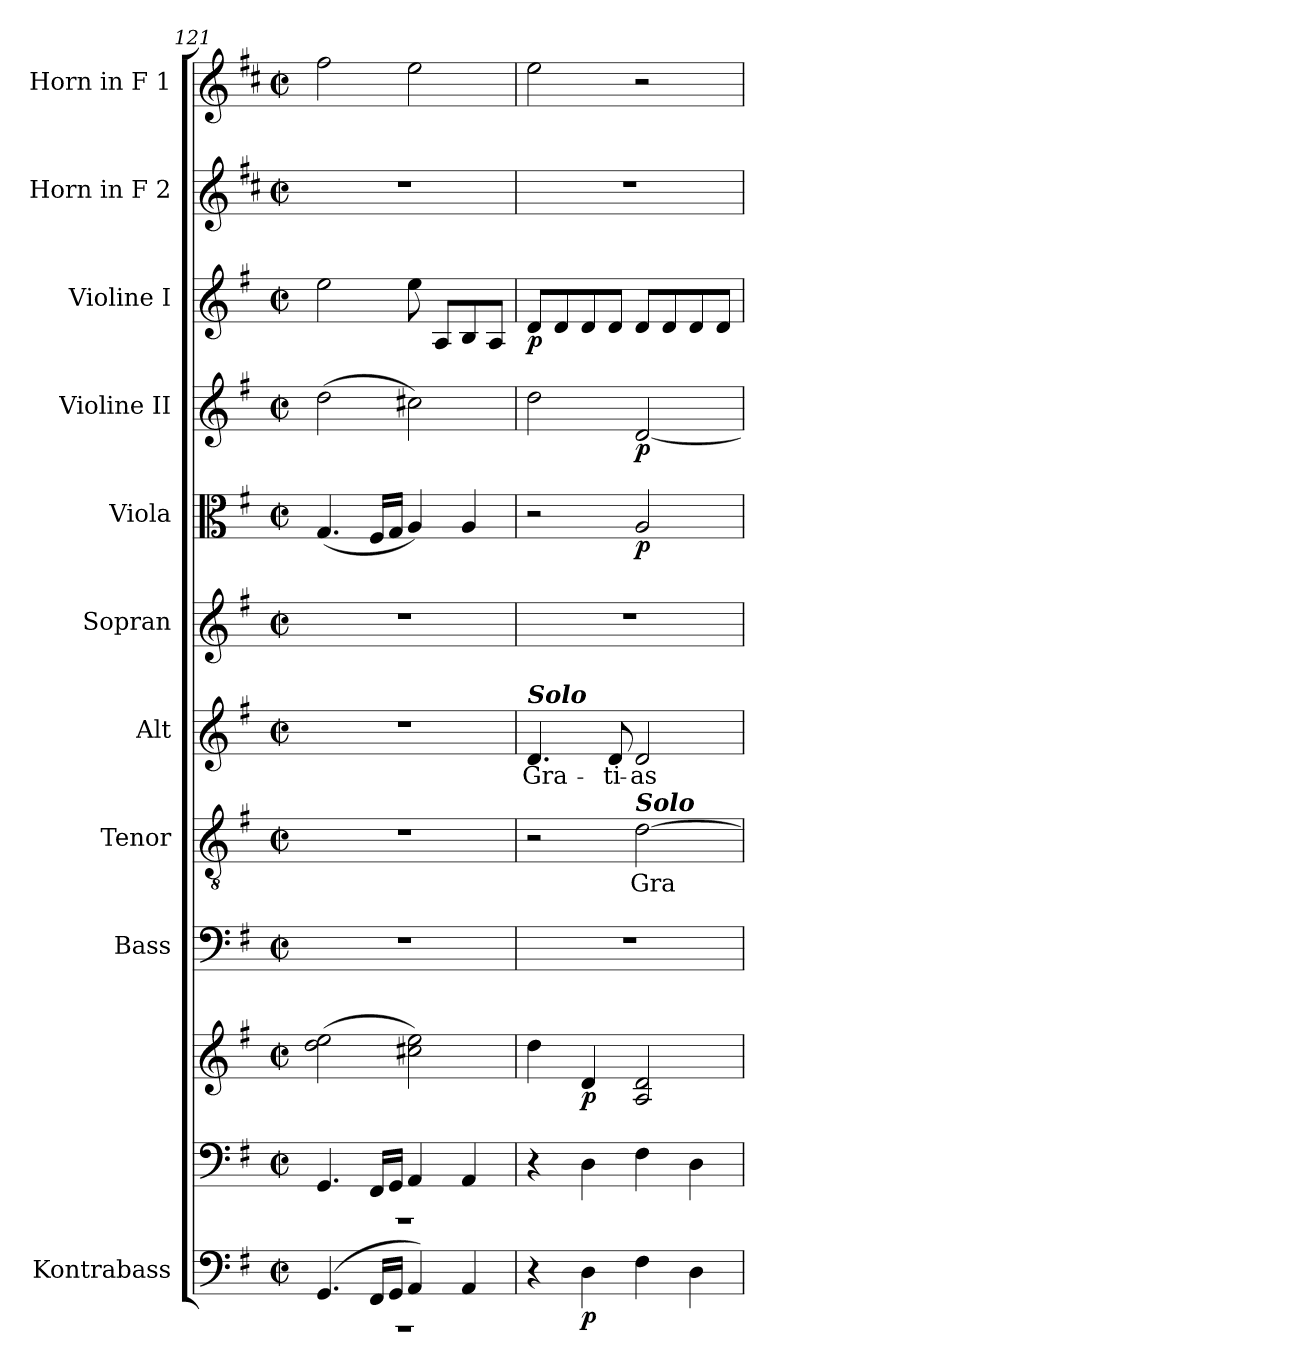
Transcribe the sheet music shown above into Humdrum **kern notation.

**kern	**dynam	**kern	**kern	**dynam	**kern	**kern	**text	**kern	**text	**kern	**kern	**dynam	**kern	**dynam	**kern	**dynam	**kern	**kern
*part11	*part11	*part10	*part10	*part10	*part9	*part8	*part8	*part7	*part7	*part6	*part5	*part5	*part4	*part4	*part3	*part3	*part2	*part1
*staff12	*staff12	*staff11	*staff10	*staff10/11	*staff9	*staff8	*staff8	*staff7	*staff7	*staff6	*staff5	*staff5	*staff4	*staff4	*staff3	*staff3	*staff2	*staff1
*I"Kontrabass	*	*	*	*	*I"Bass	*I"Tenor	*	*I"Alt	*	*I"Sopran	*I"Viola	*	*I"Violine II	*	*I"Violine I	*	*I"Horn in F 2	*I"Horn in F 1
*I'Kb.	*	*	*	*	*I'B.	*I'T.	*	*I'A.	*	*I'S.	*I'Vla.	*	*I'Vl. II	*	*I'Vl. I	*	*	*
*clefF4	*	*clefF4	*clefG2	*	*clefF4	*clefGv2	*	*clefG2	*	*clefG2	*clefC3	*	*clefG2	*	*clefG2	*	*clefG2	*clefG2
*ITrd7c12	*	*	*	*	*	*	*	*	*	*	*	*	*	*	*	*	*ITrd4c7	*ITrd4c7
*k[f#]	*	*k[f#]	*k[f#]	*	*k[f#]	*k[f#]	*	*k[f#]	*	*k[f#]	*k[f#]	*	*k[f#]	*	*k[f#]	*	*k[f#]	*k[f#]
*G:	*	*G:	*G:	*	*G:	*G:	*	*G:	*	*G:	*G:	*	*G:	*	*G:	*	*G:	*G:
*M2/2	*	*M2/2	*M2/2	*	*M2/2	*M2/2	*	*M2/2	*	*M2/2	*M2/2	*	*M2/2	*	*M2/2	*	*M2/2	*M2/2
*met(c|)	*	*met(c|)	*met(c|)	*	*met(c|)	*met(c|)	*	*met(c|)	*	*met(c|)	*met(c|)	*	*met(c|)	*	*met(c|)	*	*met(c|)	*met(c|)
=121	=121	=121	=121	=121	=121	=121	=121	=121	=121	=121	=121	=121	=121	=121	=121	=121	=121	=121
*^	*	*^	*	*	*	*	*	*	*	*	*	*	*	*	*	*	*	*
(4.GGG/	1rBBB	.	4.GG/	1rBBB	(>2dd\ 2ee\	.	1r	1r	.	1r	.	1r	(<4.G/	.	(>2dd\	.	2ee\	.	1r	2b\
16FFF#/LL	.	.	16FF#/LL	.	.	.	.	.	.	.	.	.	16F#/LL	.	.	.	.	.	.	.
16GGG/JJ	.	.	16GG/JJ	.	.	.	.	.	.	.	.	.	16G/JJ	.	.	.	.	.	.	.
4AAA/)	.	.	4AA/	.	2cc#X\ 2ee\)	.	.	.	.	.	.	.	4A/)	.	2cc#X\)	.	8ee\	.	.	2a\
.	.	.	.	.	.	.	.	.	.	.	.	.	.	.	.	.	8A/L	.	.	.
4AAA/	.	.	4AA/	.	.	.	.	.	.	.	.	.	4A/	.	.	.	8B/	.	.	.
.	.	.	.	.	.	.	.	.	.	.	.	.	.	.	.	.	8A/J	.	.	.
*v	*v	*	*	*	*	*	*	*	*	*	*	*	*	*	*	*	*	*	*	*
*	*	*v	*v	*	*	*	*	*	*	*	*	*	*	*	*	*	*	*	*
=122	=122	=122	=122	=122	=122	=122	=122	=122	=122	=122	=122	=122	=122	=122	=122	=122	=122	=122
!	!	!	!	!	!	!	!	!LO:TX:a:Bi:t=Solo	!	!	!	!	!	!	!	!	!	!
!	!	!	!	!	!	!	!	!	!LO:LY:b	!	!	!	!	!	!	!LO:DY:b	!	!
4r	.	4r	4dd\	.	1r	2r	.	4.d/	Gra-	1r	2r	.	2dd\	.	8d/L	p	1r	2a\
.	.	.	.	.	.	.	.	.	.	.	.	.	.	.	8d/	.	.	.
!	!LO:DY:b	!	!	!LO:DY:b	!	!	!	!	!	!	!	!	!	!	!	!	!	!
4DD\	p	4D\	4d/	p	.	.	.	.	.	.	.	.	.	.	8d/	.	.	.
!	!	!	!	!	!	!	!	!	!LO:LY:b	!	!	!	!	!	!	!	!	!
.	.	.	.	.	.	.	.	8d/	-ti-	.	.	.	.	.	8d/J	.	.	.
!	!	!	!	!	!	!LO:TX:a:Bi:t=Solo	!	!	!	!	!	!	!	!	!	!	!	!
!	!	!	!	!	!	!	!LO:LY:b	!	!LO:LY:b	!	!	!LO:DY:b	!	!LO:DY:b	!	!	!	!
4FF#\	.	4F#\	2A/ 2d/	.	.	[2d\	Gra-	2d/	-as	.	2A/	p	[2d/	p	8d/L	.	.	2r
.	.	.	.	.	.	.	.	.	.	.	.	.	.	.	8d/	.	.	.
4DD\	.	4D\	.	.	.	.	.	.	.	.	.	.	.	.	8d/	.	.	.
.	.	.	.	.	.	.	.	.	.	.	.	.	.	.	8d/J	.	.	.
=	=	=	=	=	=	=	=	=	=	=	=	=	=	=	=	=	=	=
*-	*-	*-	*-	*-	*-	*-	*-	*-	*-	*-	*-	*-	*-	*-	*-	*-	*-	*-
